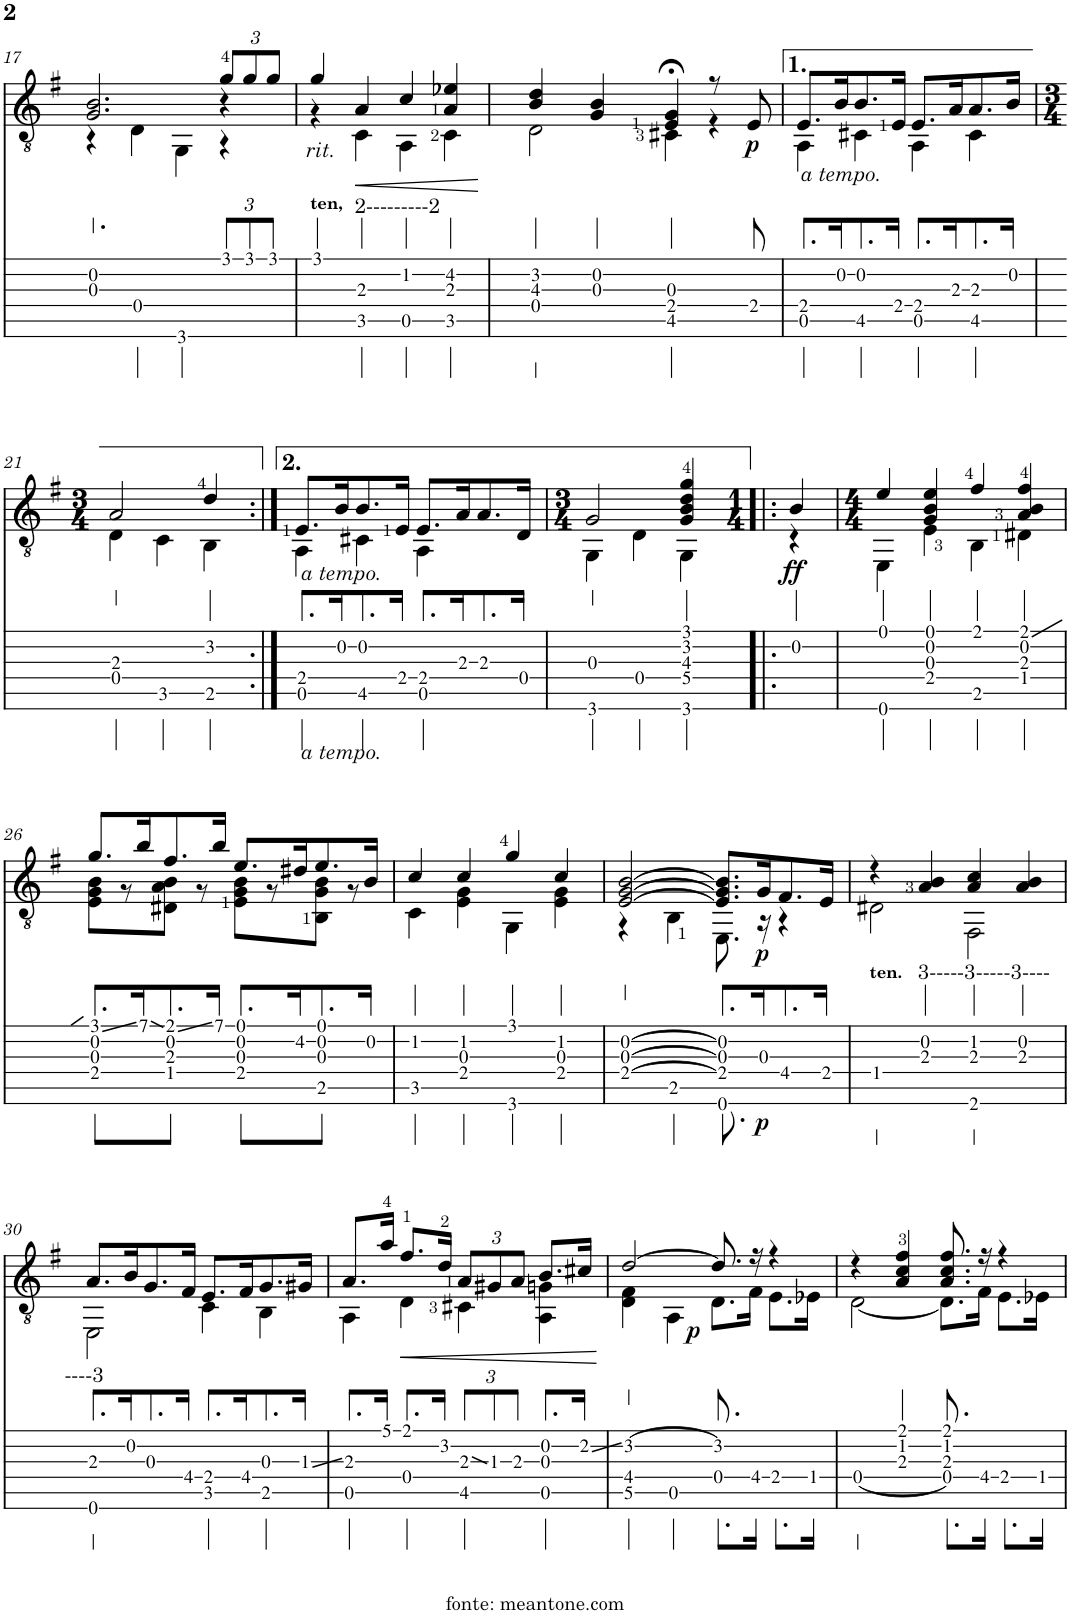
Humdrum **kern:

**kern	**dynam	**kern	**dynam
*part2	*part2	*part1	*part1
*staff2	*staff2	*staff1	*staff1
*I"Chitarra classica (Intavolatura)	*	*I"Chitarra classica	*
!!LO:PB:g=z
*	*	*clefGv2	*
*k[f#]	*	*k[f#]	*
*M4/4	*	*M4/4	*
=17	=17	=17	=17
*^	*	*^	*
*	*^	*	*	*^	*
2.G/ 2.B/	4r	4ryy	.	2.G/ 2.B/	4r	4ryy	.
.	2ryy	4D\	.	.	2ryy	4D\	.
.	.	4GG\	.	.	.	4GG\	.
*Xbrackettup	*	*	*	*Xbrackettup	*	*	*
12g/L	4r	4r	.	12g/L	4r	4r	.
12g/	.	.	.	12g/	.	.	.
12g/J	.	.	.	12g/J	.	.	.
*	*v	*v	*	*	*	*	*
*	*	*	*	*v	*v	*
=18	=18	=18	=18	=18	=18
!	!	!	!LO:TX:b:i:t=rit.	!	!
!LO:TX:a:B:t=ten,	!	!	!	!	!
4g/	4r	.	4g/	4r	.
!LO:TX:a:t=2---------2	!	!	!	!	!
!	!	!	!	!	!LO:HP:b
4A/	4C\	.	4A/	4C\	<
4c/	4AA\	.	4c/	4AA\	.
4A/ 4e-X/	4C\	.	4A/ 4e-X/	4C\	.
*v	*v	*	*	*	*
*	*	*v	*v	*
.	.	.	[
=19	=19	=19	=19
*^	*	*^	*
4B/ 4d/	2D\	.	4B/ 4d/	2D\	.
4G/ 4B/	.	.	4G/ 4B/	.	.
4E/ 4G/	4C#X\	.	4E/;< 4G/;<	4C#X\	.
8r	4r	.	8r	4r	.
!	!	!	!	!	!LO:DY:b
8E/	.	.	8E/	.	p
=20	=20	=20	=20	=20	=20
!	!	!	!LO:TX:b:i:t=a tempo.	!	!
8.E/L	4AA\	.	8.E/L	4AA\	.
16B/K	.	.	16B/K	.	.
8.B/	4C#X\	.	8.B/	4C#X\	.
16E/Jk	.	.	16E/Jk	.	.
8.E/L	4AA\	.	8.E/L	4AA\	.
16A/K	.	.	16A/K	.	.
8.A/	4C#\	.	8.A/	4C#\	.
16B/Jk	.	.	16B/Jk	.	.
!!LO:LB:g=z	!!
=21	=21	=21	=21	=21	=21
*M3/4	*	*	*M3/4	*	*
2A/	4D\	.	2A/	4D\	.
.	4C\	.	.	4C\	.
4d/	4BB\	.	4d/	4BB\	.
=22:|!	=22:|!	=22:|!	=22:|!	=22:|!	=22:|!
!	!	!	!LO:TX:b:i:t=a tempo.	!	!
!LO:TX:b:i:t=a tempo.	!	!	!	!	!
8.E/L	4AA\	.	8.E/L	4AA\	.
16B/K	.	.	16B/K	.	.
8.B/	4C#X\	.	8.B/	4C#X\	.
16E/Jk	.	.	16E/Jk	.	.
8.E/L	4AA\	.	8.E/L	4AA\	.
16A/K	.	.	16A/K	.	.
8.A/	4ryy	.	8.A/	4ryy	.
16D/Jk	.	.	16D/Jk	.	.
=23	=23	=23	=23	=23	=23
*M3/4	*	*	*M3/4	*	*
2G/	4GG\	.	2G/	4GG\	.
.	4D\	.	.	4D\	.
4G/ 4B/ 4d/ 4g/	4GG\	.	4G/ 4B/ 4d/ 4g/	4GG\	.
=24!|:	=24!|:	=24!|:	=24!|:	=24!|:	=24!|:
*M1/4	*	*	*M1/4	*	*
!	!	!	!	!	!LO:DY:b
4B/	4r	.	4B/	4r	ff
=25	=25	=25	=25	=25	=25
*M4/4	*	*	*M4/4	*	*
4e/	4EE\	.	4e/	4EE\	.
4G/ 4B/ 4e/	4E\	.	4G/ 4B/ 4e/	4E\	.
4f#/	4BB\	.	4f#/	4BB\	.
4A/ 4B/ 4f#/	4D#X\	.	4A/ 4B/ 4f#/	4D#X\	.
!!LO:LB:g=z	!!
=26	=26	=26	=26	=26	=26
8.g/L	8E\ 8G\ 8B\L	.	8.g/L	8E\ 8G\ 8B\L	.
.	8r	.	.	8r	.
16b/K	.	.	16b/K	.	.
8.f#/	8D#X\ 8A\ 8B\J	.	8.f#/	8D#X\ 8A\ 8B\J	.
.	8r	.	.	8r	.
16b/Jk	.	.	16b/Jk	.	.
8.e/L	8E\ 8G\ 8B\L	.	8.e/L	8E\ 8G\ 8B\L	.
.	8r	.	.	8r	.
16d#X/K	.	.	16d#X/K	.	.
8.e/	8BB\ 8G\ 8B\J	.	8.e/	8BB\ 8G\ 8B\J	.
.	8r	.	.	8r	.
16B/Jk	.	.	16B/Jk	.	.
=27	=27	=27	=27	=27	=27
4c/	4C\	.	4c/	4C\	.
4c/	4E\ 4G\	.	4c/	4E\ 4G\	.
4g/	4GG\	.	4g/	4GG\	.
4c/	4E\ 4G\	.	4c/	4E\ 4G\	.
=28	=28	=28	=28	=28	=28
[2E/ [2G/ [2B/	4r	.	[2E/ [2G/ [2B/	4r	.
.	4BB\	.	.	4BB\	.
8.E/] 8.G/] 8.B/]L	8.EE\	.	8.E/] 8.G/] 8.B/]L	8.EE\	.
!	!	!LO:DY:b	!	!	!LO:DY:b
16G/K	16r	p	16G/K	16r	p
8.F#/	4r	.	8.F#/	4r	.
16E/Jk	.	.	16E/Jk	.	.
=29	=29	=29	=29	=29	=29
!LO:TX:a:B:t=ten.	!	!	!	!	!
4r	2D#X\	.	4r	2D#X\	.
!LO:TX:a:t=3-----3-----3----	!	!	!	!	!
4A/ 4B/	.	.	4A/ 4B/	.	.
4A/ 4c/	2FF#\	.	4A/ 4c/	2FF#\	.
4A/ 4B/	.	.	4A/ 4B/	.	.
!!LO:LB:g=z	!!
=30	=30	=30	=30	=30	=30
!LO:TX:a:t=----3	!	!	!	!	!
8.A/L	2EE\	.	8.A/L	2EE\	.
16B/K	.	.	16B/K	.	.
8.G/	.	.	8.G/	.	.
16F#/Jk	.	.	16F#/Jk	.	.
8.E/L	4C\	.	8.E/L	4C\	.
16F#/K	.	.	16F#/K	.	.
8.G/	4BB\	.	8.G/	4BB\	.
16G#X/Jk	.	.	16G#X/Jk	.	.
=31	=31	=31	=31	=31	=31
8.A/L	4AA\	.	8.A/L	4AA\	.
16a/Jk	.	.	16a/Jk	.	.
!	!	!	!	!	!LO:HP:b
8.f#/L	4D\	.	8.f#/L	4D\	<
16d/Jk	.	.	16d/Jk	.	.
12A/L	4C#X\	.	12A/L	4C#X\	.
12G#X/	.	.	12G#X/	.	.
12A/J	.	.	12A/J	.	.
8.B/L	4AA\ 4Gn\	.	8.B/L	4AA\ 4Gn\	.
16c#X/Jk	.	.	16c#X/Jk	.	.
*v	*v	*	*	*	*
*	*	*v	*v	*
.	.	.	[
=32	=32	=32	=32
*^	*	*^	*
[2d/	4D\ 4F#\	.	[2d/	4D\ 4F#\	.
.	4AA\	.	.	4AA\	.
!	!	!	!	!	!LO:DY:b
8.d/]	8.D\L	.	8.d/]	8.D\L	p
16r	16F#\Jk	.	16r	16F#\Jk	.
4r	8.E\L	.	4r	8.E\L	.
.	16E-X\Jk	.	.	16E-X\Jk	.
=33	=33	=33	=33	=33	=33
4r	[2D\	.	4r	[2D\	.
4A/ 4c/ 4f#/	.	.	4A/ 4c/ 4f#/	.	.
8.A/ 8.c/ 8.f#/	8.D\L]	.	8.A/ 8.c/ 8.f#/	8.D\L]	.
16r	16F#\Jk	.	16r	16F#\Jk	.
4r	8.E\L	.	4r	8.E\L	.
.	16E-X\Jk	.	.	16E-X\Jk	.
*v	*v	*	*	*	*
*	*	*v	*v	*
=	=	=	=
*-	*-	*-	*-
